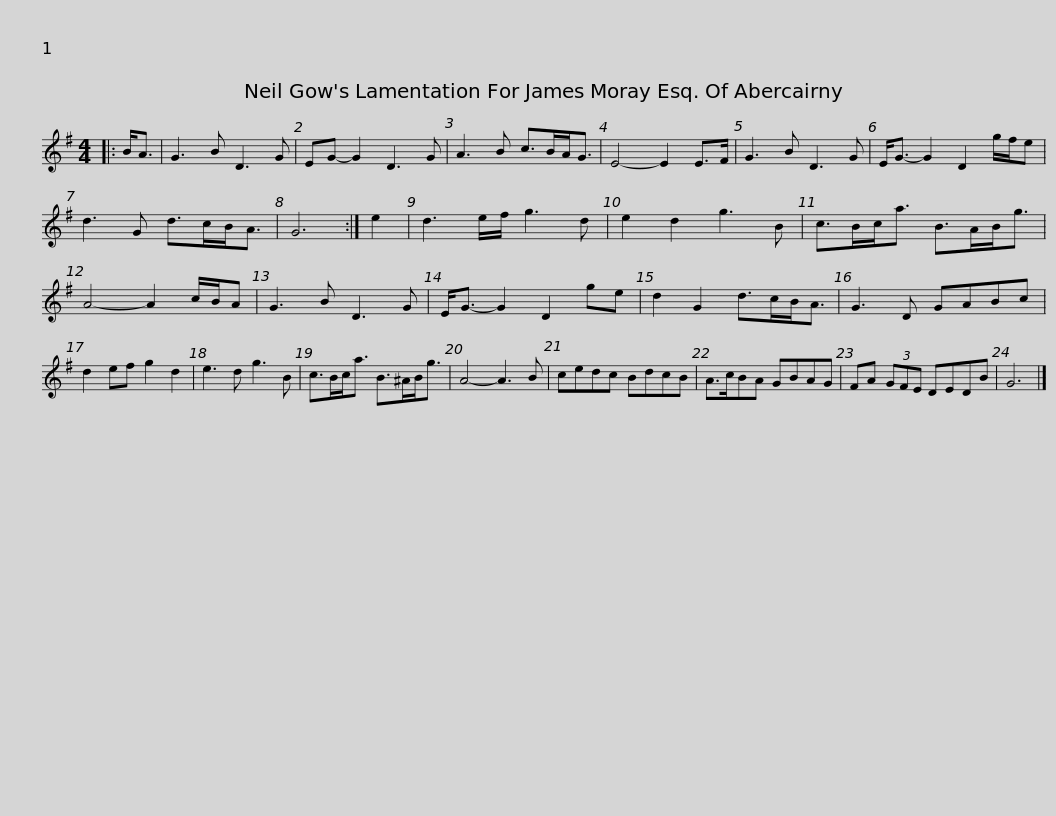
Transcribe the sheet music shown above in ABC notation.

X:1
L:1/8
M:4/4
I:linebreak $
K:G
V:1 treble
V:1
|: B<A | G3 B D3 G | EG- G2 D3 G | A3 B c>BA<G | E4- E2 E>F | %5
 G3 B D3 G | E<G- G2 D2 g/f/e |$ d3 G d>cB<A | G6 :| e2 | %10
 d3 e/f/ g3 d | e2 d2 g3 B | c>Bc<a B>AB<g | A4- A2 c/B/A | G3 B D3 G |$ %15
 E<G- G2 D2 ge | d2 G2 d>cB<A | G3 D GABc | d2 ef g2 d2 | e3 d g3 B | %20
 c>Bc<a B>^AB<g | A4- A3 B |$ cedc BdcB | A>cBA GBAG | FA (3GFE DEDB | %25
 G6 |] %26
